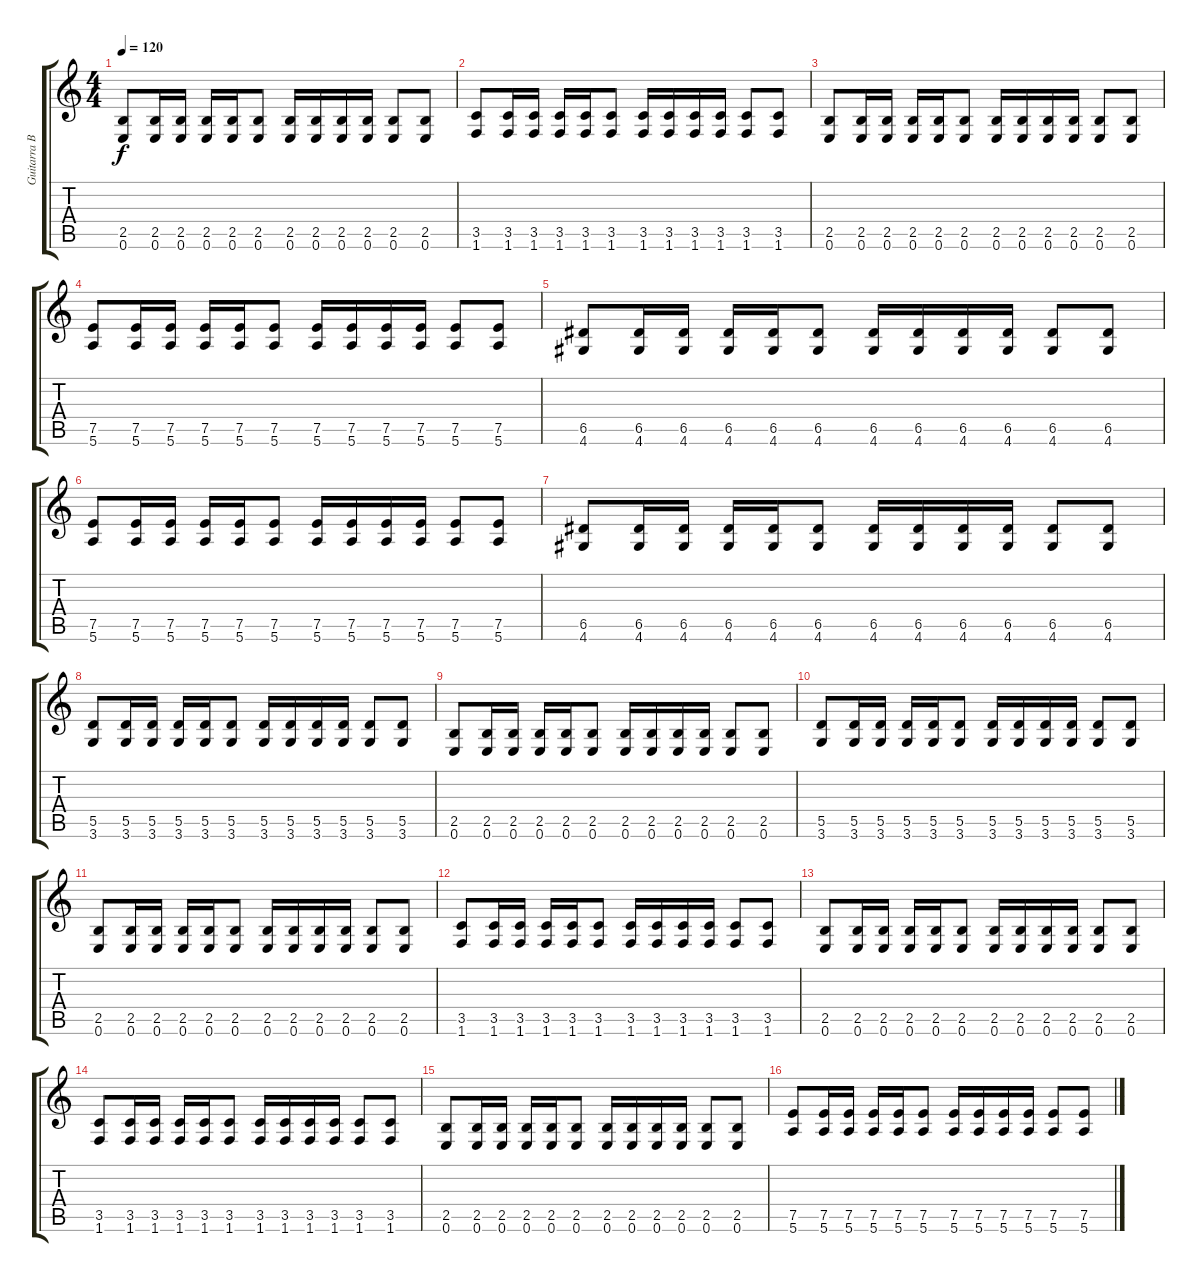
\track ("Guitarra Base" "Guitarra B") {instrument overdrivenguitar}
\staff {score tabs}
\tuning (E4 B3 G3 D3 A2 E2) {hide}
\ts (4 4)
\tempo 120
\clef g2
\ks c
(2.5 0.6).8{dy f} (2.5 0.6).16 (2.5 0.6).16 (2.5 0.6).16 (2.5 0.6).16 (2.5 0.6).8 (2.5 0.6).16 (2.5 0.6).16 (2.5 0.6).16 (2.5 0.6).16 (2.5 0.6).8 (2.5 0.6).8 |
(3.5 1.6).8 (3.5 1.6).16 (3.5 1.6).16 (3.5 1.6).16 (3.5 1.6).16 (3.5 1.6).8 (3.5 1.6).16 (3.5 1.6).16 (3.5 1.6).16 (3.5 1.6).16 (3.5 1.6).8 (3.5 1.6).8 |
(2.5 0.6).8 (2.5 0.6).16 (2.5 0.6).16 (2.5 0.6).16 (2.5 0.6).16 (2.5 0.6).8 (2.5 0.6).16 (2.5 0.6).16 (2.5 0.6).16 (2.5 0.6).16 (2.5 0.6).8 (2.5 0.6).8 |
(7.5 5.6).8 (7.5 5.6).16 (7.5 5.6).16 (7.5 5.6).16 (7.5 5.6).16 (7.5 5.6).8 (7.5 5.6).16 (7.5 5.6).16 (7.5 5.6).16 (7.5 5.6).16 (7.5 5.6).8 (7.5 5.6).8 |
(6.5 4.6).8 (6.5 4.6).16 (6.5 4.6).16 (6.5 4.6).16 (6.5 4.6).16 (6.5 4.6).8 (6.5 4.6).16 (6.5 4.6).16 (6.5 4.6).16 (6.5 4.6).16 (6.5 4.6).8 (6.5 4.6).8 |
(7.5 5.6).8 (7.5 5.6).16 (7.5 5.6).16 (7.5 5.6).16 (7.5 5.6).16 (7.5 5.6).8 (7.5 5.6).16 (7.5 5.6).16 (7.5 5.6).16 (7.5 5.6).16 (7.5 5.6).8 (7.5 5.6).8 |
(6.5 4.6).8 (6.5 4.6).16 (6.5 4.6).16 (6.5 4.6).16 (6.5 4.6).16 (6.5 4.6).8 (6.5 4.6).16 (6.5 4.6).16 (6.5 4.6).16 (6.5 4.6).16 (6.5 4.6).8 (6.5 4.6).8 |
(5.5 3.6).8 (5.5 3.6).16 (5.5 3.6).16 (5.5 3.6).16 (5.5 3.6).16 (5.5 3.6).8 (5.5 3.6).16 (5.5 3.6).16 (5.5 3.6).16 (5.5 3.6).16 (5.5 3.6).8 (5.5 3.6).8 |
(2.5 0.6).8 (2.5 0.6).16 (2.5 0.6).16 (2.5 0.6).16 (2.5 0.6).16 (2.5 0.6).8 (2.5 0.6).16 (2.5 0.6).16 (2.5 0.6).16 (2.5 0.6).16 (2.5 0.6).8 (2.5 0.6).8 |
(5.5 3.6).8 (5.5 3.6).16 (5.5 3.6).16 (5.5 3.6).16 (5.5 3.6).16 (5.5 3.6).8 (5.5 3.6).16 (5.5 3.6).16 (5.5 3.6).16 (5.5 3.6).16 (5.5 3.6).8 (5.5 3.6).8 |
(2.5 0.6).8 (2.5 0.6).16 (2.5 0.6).16 (2.5 0.6).16 (2.5 0.6).16 (2.5 0.6).8 (2.5 0.6).16 (2.5 0.6).16 (2.5 0.6).16 (2.5 0.6).16 (2.5 0.6).8 (2.5 0.6).8 |
(3.5 1.6).8 (3.5 1.6).16 (3.5 1.6).16 (3.5 1.6).16 (3.5 1.6).16 (3.5 1.6).8 (3.5 1.6).16 (3.5 1.6).16 (3.5 1.6).16 (3.5 1.6).16 (3.5 1.6).8 (3.5 1.6).8 |
(2.5 0.6).8 (2.5 0.6).16 (2.5 0.6).16 (2.5 0.6).16 (2.5 0.6).16 (2.5 0.6).8 (2.5 0.6).16 (2.5 0.6).16 (2.5 0.6).16 (2.5 0.6).16 (2.5 0.6).8 (2.5 0.6).8 |
(3.5 1.6).8 (3.5 1.6).16 (3.5 1.6).16 (3.5 1.6).16 (3.5 1.6).16 (3.5 1.6).8 (3.5 1.6).16 (3.5 1.6).16 (3.5 1.6).16 (3.5 1.6).16 (3.5 1.6).8 (3.5 1.6).8 |
(2.5 0.6).8 (2.5 0.6).16 (2.5 0.6).16 (2.5 0.6).16 (2.5 0.6).16 (2.5 0.6).8 (2.5 0.6).16 (2.5 0.6).16 (2.5 0.6).16 (2.5 0.6).16 (2.5 0.6).8 (2.5 0.6).8 |
(7.5 5.6).8 (7.5 5.6).16 (7.5 5.6).16 (7.5 5.6).16 (7.5 5.6).16 (7.5 5.6).8 (7.5 5.6).16 (7.5 5.6).16 (7.5 5.6).16 (7.5 5.6).16 (7.5 5.6).8 (7.5 5.6).8
